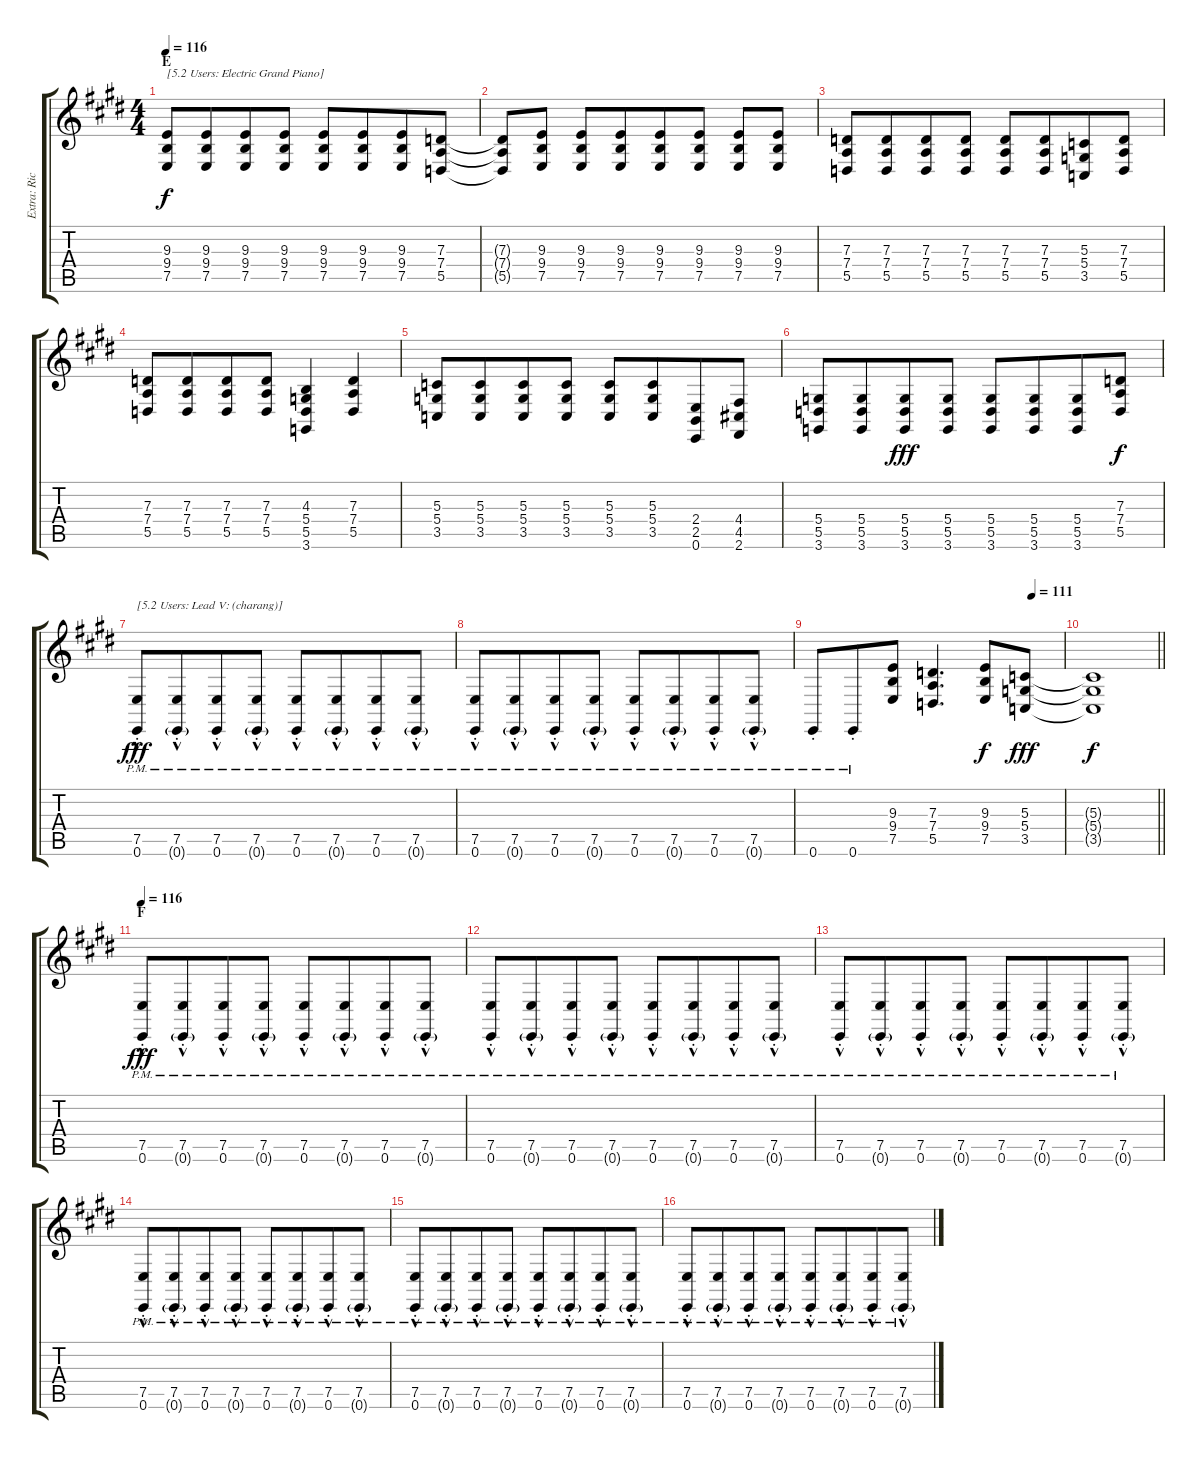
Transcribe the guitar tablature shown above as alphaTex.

\track ("Extra: Rick" "Extra: Ric") {instrument lead3calliope}
\staff {score tabs}
\tuning (E4 B3 G3 D3 A2 E2) {hide}
\ts (4 4)
\section ("" "E")
\tempo 116
\clef g2
\ks e
(9.3 9.4 7.5).8{txt "[5.2 Users: Electric Grand Piano]" dy f volume 16 instrument electricgrandpiano} (9.3 9.4 7.5).8{beam merge} (9.3 9.4 7.5).8{beam merge} (9.3 9.4 7.5).8 (9.3 9.4 7.5).8 (9.3 9.4 7.5).8{beam merge} (9.3 9.4 7.5).8 (7.3 7.4 5.5).8 |
(7.3{t} 7.4{t} 5.5{t}).8 (9.3 9.4 7.5).8 (9.3 9.4 7.5).8 (9.3 9.4 7.5).8{beam merge} (9.3 9.4 7.5).8{beam merge} (9.3 9.4 7.5).8 (9.3 9.4 7.5).8 (9.3 9.4 7.5).8 |
(7.3 7.4 5.5).8 (7.3 7.4 5.5).8{beam merge} (7.3 7.4 5.5).8 (7.3 7.4 5.5).8 (7.3 7.4 5.5).8 (7.3 7.4 5.5).8{beam merge} (5.3 5.4 3.5).8 (7.3 7.4 5.5).8 |
(7.3 7.4 5.5).8 (7.3 7.4 5.5).8{beam merge} (7.3 7.4 5.5).8 (7.3 7.4 5.5).8 (4.3 5.4 5.5 3.6).4 (7.3 7.4 5.5).4 |
(5.3 5.4 3.5).8 (5.3 5.4 3.5).8{beam merge} (5.3 5.4 3.5).8 (5.3 5.4 3.5).8 (5.3 5.4 3.5).8 (5.3 5.4 3.5).8{beam merge} (2.4 2.5 0.6).8 (4.4 4.5 2.6).8 |
(5.4 5.5 3.6).8 (5.4 5.5 3.6).8{beam merge} (5.4 5.5 3.6).8{dy fff} (5.4 5.5 3.6).8 (5.4 5.5 3.6).8 (5.4 5.5 3.6).8{beam merge} (5.4 5.5 3.6).8 (7.3 7.4 5.5).8{dy f} |
(7.5{hac pm st} 0.6{pm st}).8{txt "[5.2 Users: Lead V: (charang)]" dy fff volume 10 instrument lead5charang} (7.5{hac pm st} 0.6{g pm st}).8{beam merge} (7.5{hac pm st} 0.6{pm st}).8 (7.5{hac pm st} 0.6{g pm st}).8 (7.5{hac pm st} 0.6{pm st}).8 (7.5{hac pm st} 0.6{g pm st}).8{beam merge} (7.5{hac pm st} 0.6{pm st}).8 (7.5{hac pm st} 0.6{g pm st}).8 |
(7.5{hac pm st} 0.6{pm st}).8 (7.5{hac pm st} 0.6{g pm st}).8{beam merge} (7.5{hac pm st} 0.6{pm st}).8 (7.5{hac pm st} 0.6{g pm st}).8 (7.5{hac pm st} 0.6{pm st}).8 (7.5{hac pm st} 0.6{g pm st}).8{beam merge} (7.5{hac pm st} 0.6{pm st}).8 (7.5{hac pm st} 0.6{g pm st}).8 |
\tempo (111 0.875)
0.6{pm st}.8 0.6{pm st}.8{beam merge} (9.3 9.4 7.5).8 (7.3 7.4 5.5).4{d} (9.3 9.4 7.5).8{dy f} (5.3 5.4 3.5).8{dy fff} |
\barLineRight lightlight
(5.3{t} 5.4{t} 3.5{t}).1{dy f} |
\section ("" "F")
\tempo 116
(7.5{hac pm st} 0.6{pm st}).8{dy fff} (7.5{hac pm st} 0.6{g pm st}).8{beam merge} (7.5{hac pm st} 0.6{pm st}).8 (7.5{hac pm st} 0.6{g pm st}).8 (7.5{hac pm st} 0.6{pm st}).8 (7.5{hac pm st} 0.6{g pm st}).8{beam merge} (7.5{hac pm st} 0.6{pm st}).8 (7.5{hac pm st} 0.6{g pm st}).8 |
(7.5{hac pm st} 0.6{pm st}).8 (7.5{hac pm st} 0.6{g pm st}).8{beam merge} (7.5{hac pm st} 0.6{pm st}).8 (7.5{hac pm st} 0.6{g pm st}).8 (7.5{hac pm st} 0.6{pm st}).8 (7.5{hac pm st} 0.6{g pm st}).8{beam merge} (7.5{hac pm st} 0.6{pm st}).8 (7.5{hac pm st} 0.6{g pm st}).8 |
(7.5{hac pm st} 0.6{pm st}).8 (7.5{hac pm st} 0.6{g pm st}).8{beam merge} (7.5{hac pm st} 0.6{pm st}).8 (7.5{hac pm st} 0.6{g pm st}).8 (7.5{hac pm st} 0.6{pm st}).8 (7.5{hac pm st} 0.6{g pm st}).8{beam merge} (7.5{hac pm st} 0.6{pm st}).8 (7.5{hac pm st} 0.6{g pm st}).8 |
(7.5{hac pm st} 0.6{pm st}).8 (7.5{hac pm st} 0.6{g pm st}).8{beam merge} (7.5{hac pm st} 0.6{pm st}).8 (7.5{hac pm st} 0.6{g pm st}).8 (7.5{hac pm st} 0.6{pm st}).8 (7.5{hac pm st} 0.6{g pm st}).8{beam merge} (7.5{hac pm st} 0.6{pm st}).8 (7.5{hac pm st} 0.6{g pm st}).8 |
(7.5{hac pm st} 0.6{pm st}).8 (7.5{hac pm st} 0.6{g pm st}).8{beam merge} (7.5{hac pm st} 0.6{pm st}).8 (7.5{hac pm st} 0.6{g pm st}).8 (7.5{hac pm st} 0.6{pm st}).8 (7.5{hac pm st} 0.6{g pm st}).8{beam merge} (7.5{hac pm st} 0.6{pm st}).8 (7.5{hac pm st} 0.6{g pm st}).8 |
(7.5{hac pm st} 0.6{pm st}).8 (7.5{hac pm st} 0.6{g pm st}).8{beam merge} (7.5{hac pm st} 0.6{pm st}).8 (7.5{hac pm st} 0.6{g pm st}).8 (7.5{hac pm st} 0.6{pm st}).8 (7.5{hac pm st} 0.6{g pm st}).8{beam merge} (7.5{hac pm st} 0.6{pm st}).8 (7.5{hac pm st} 0.6{g pm st}).8
